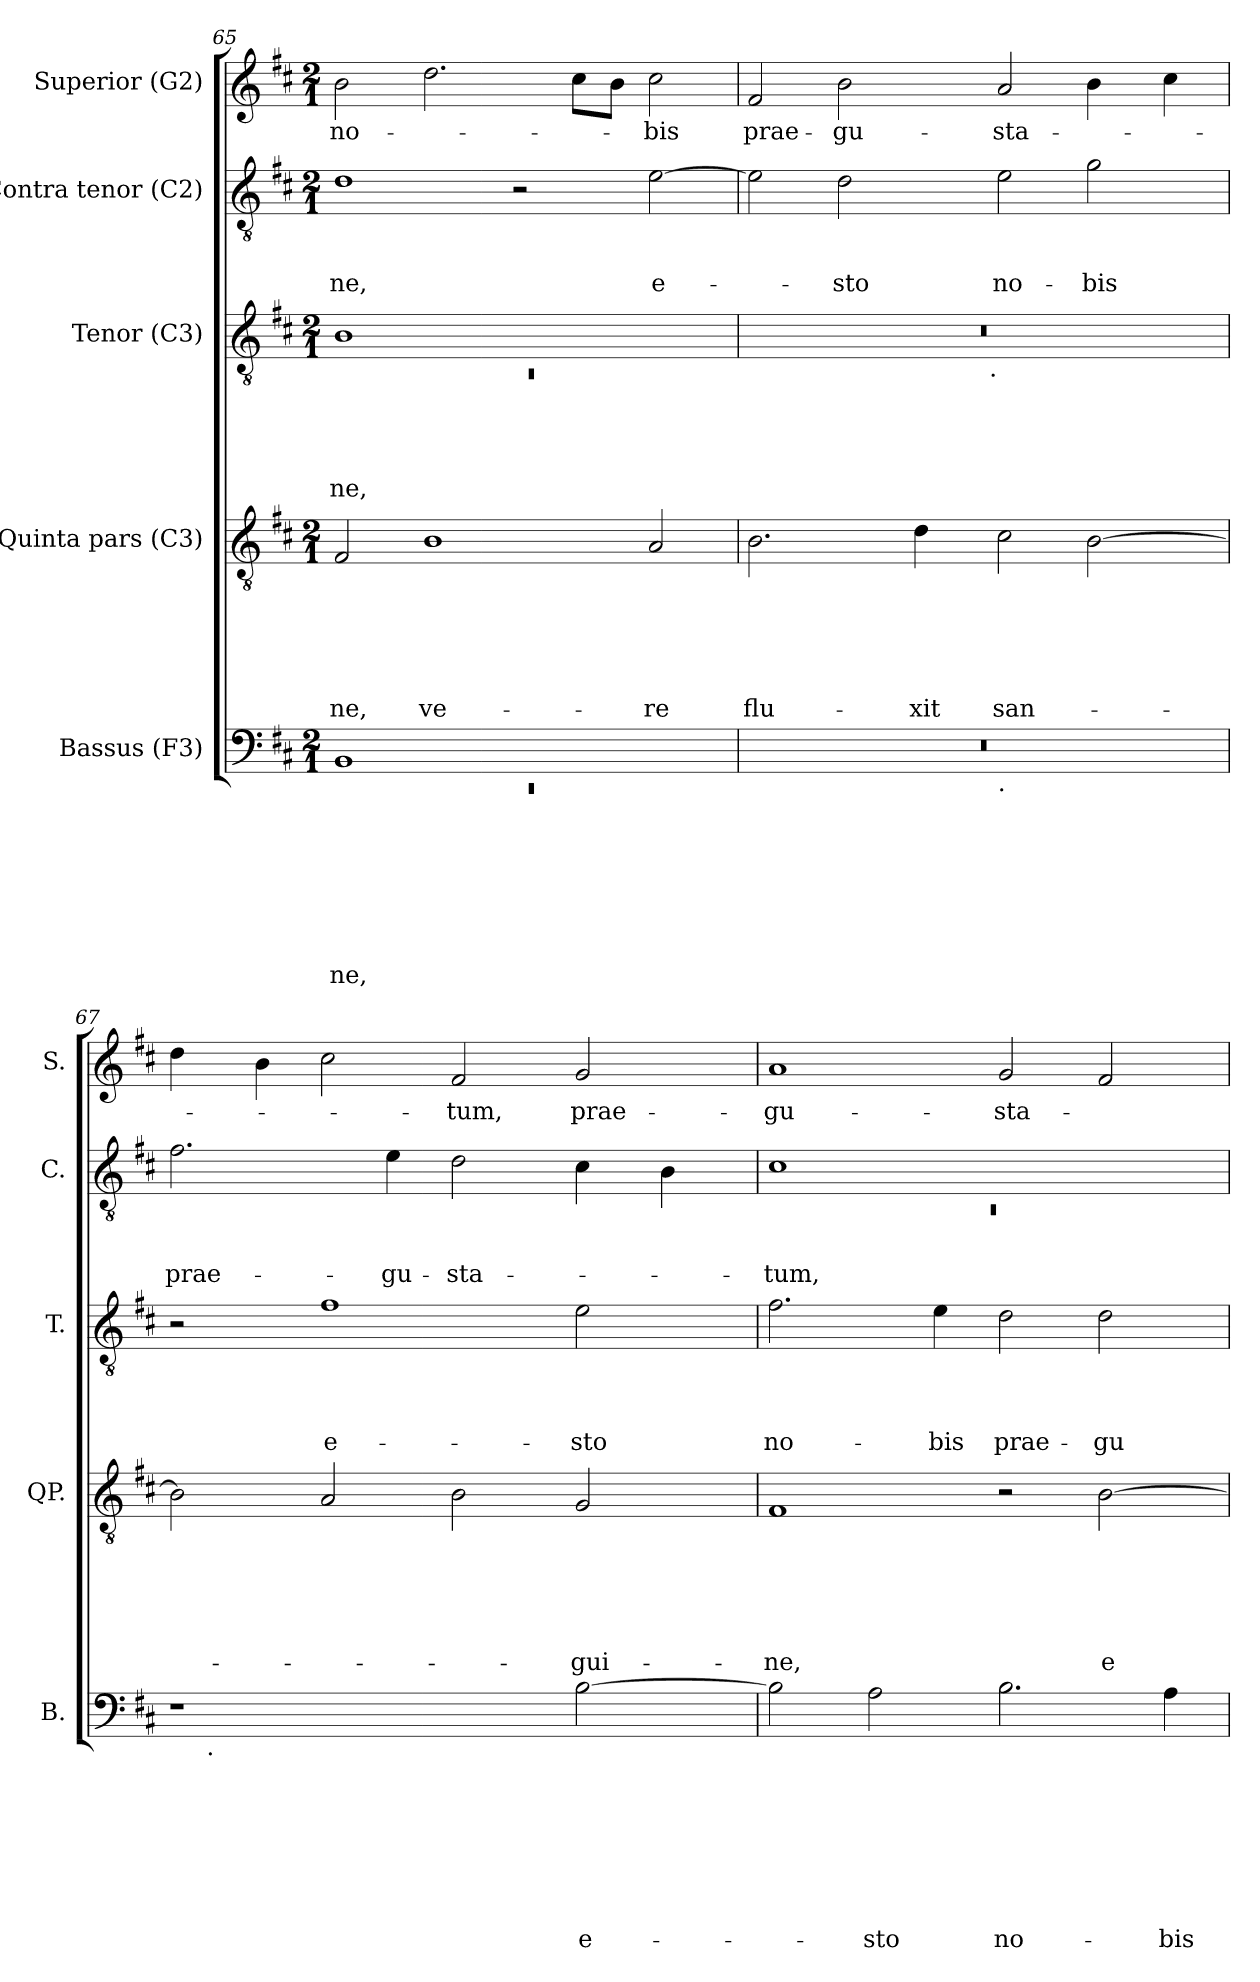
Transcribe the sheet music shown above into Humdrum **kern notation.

**kern	**text	**text	**text	**text	**text	**text	**text	**text	**kern	**text	**text	**text	**text	**text	**text	**kern	**text	**text	**text	**text	**text	**kern	**text	**text	**text	**kern	**text
*part5	*part5	*part5	*part5	*part5	*part5	*part5	*part5	*part5	*part4	*part4	*part4	*part4	*part4	*part4	*part4	*part3	*part3	*part3	*part3	*part3	*part3	*part2	*part2	*part2	*part2	*part1	*part1
*staff5	*staff5	*staff5	*staff5	*staff5	*staff5	*staff5	*staff5	*staff5	*staff4	*staff4	*staff4	*staff4	*staff4	*staff4	*staff4	*staff3	*staff3	*staff3	*staff3	*staff3	*staff3	*staff2	*staff2	*staff2	*staff2	*staff1	*staff1
*I"Bassus (F3)	*	*	*	*	*	*	*	*	*I"Quinta pars (C3)	*	*	*	*	*	*	*I"Tenor (C3)	*	*	*	*	*	*I"Contra tenor (C2)	*	*	*	*I"Superior (G2)	*
*I'B.	*	*	*	*	*	*	*	*	*I'QP.	*	*	*	*	*	*	*I'T.	*	*	*	*	*	*I'C.	*	*	*	*I'S.	*
*clefF4	*	*	*	*	*	*	*	*	*clefGv2	*	*	*	*	*	*	*clefGv2	*	*	*	*	*	*clefGv2	*	*	*	*clefG2	*
*k[f#c#]	*	*	*	*	*	*	*	*	*k[f#c#]	*	*	*	*	*	*	*k[f#c#]	*	*	*	*	*	*k[f#c#]	*	*	*	*k[f#c#]	*
*D:	*	*	*	*	*	*	*	*	*D:	*	*	*	*	*	*	*D:	*	*	*	*	*	*D:	*	*	*	*D:	*
*M2/1	*	*	*	*	*	*	*	*	*M2/1	*	*	*	*	*	*	*M2/1	*	*	*	*	*	*M2/1	*	*	*	*M2/1	*
=65	=65	=65	=65	=65	=65	=65	=65	=65	=65	=65	=65	=65	=65	=65	=65	=65	=65	=65	=65	=65	=65	=65	=65	=65	=65	=65	=65
*^	*	*	*	*	*	*	*	*	*	*	*	*	*	*	*	*^	*	*	*	*	*	*	*	*	*	*	*
!	!LO:N:vis=1	!	!	!	!	!	!	!	!LO:LY:b	!	!	!	!	!	!	!LO:LY:b	!	!LO:N:vis=1	!	!	!	!	!LO:LY:b	!	!	!	!LO:LY:b	!	!LO:LY:b
1BB	0rEE	.	.	.	.	.	.	.	-ne,	2F#/	.	.	.	.	.	-ne,	1B	0rC	.	.	.	.	-ne,	1d	.	.	-ne,	2b\	no-
!	!	!	!	!	!	!	!	!	!	!	!	!	!	!	!	!LO:LY:b	!	!	!	!	!	!	!	!	!	!	!	!	!
.	.	.	.	.	.	.	.	.	.	1B	.	.	.	.	.	ve-	.	.	.	.	.	.	.	.	.	.	.	2.dd\	.
1ryy	.	.	.	.	.	.	.	.	.	.	.	.	.	.	.	.	1ryy	.	.	.	.	.	.	2r	.	.	.	.	.
.	.	.	.	.	.	.	.	.	.	.	.	.	.	.	.	.	.	.	.	.	.	.	.	.	.	.	.	8cc#\L	.
.	.	.	.	.	.	.	.	.	.	.	.	.	.	.	.	.	.	.	.	.	.	.	.	.	.	.	.	8b\J	.
!	!	!	!	!	!	!	!	!	!	!	!	!	!	!	!	!LO:LY:b	!	!	!	!	!	!	!	!	!	!	!LO:LY:b:rj	!	!LO:LY:b
.	.	.	.	.	.	.	.	.	.	2A/	.	.	.	.	.	-re	.	.	.	.	.	.	.	[>2e\	.	.	e-	2cc#\	-bis
=66	=66	=66	=66	=66	=66	=66	=66	=66	=66	=66	=66	=66	=66	=66	=66	=66	=66	=66	=66	=66	=66	=66	=66	=66	=66	=66	=66	=66	=66
!	!	!	!	!	!	!	!	!	!	!	!	!	!	!	!	!LO:LY:b	!	!	!	!	!	!	!	!	!	!	!	!	!LO:LY:b
0r	1ryy	.	.	.	.	.	.	.	.	2.B\	.	.	.	.	.	flu-	0r	3%2ryy	.	.	.	.	.	2e\]	.	.	.	2f#/	prae-
!	!	!	!	!	!	!	!	!	!	!	!	!	!	!	!	!	!	!	!	!	!	!	!	!	!	!	!LO:LY:b	!	!LO:LY:b
.	.	.	.	.	.	.	.	.	.	.	.	.	.	.	.	.	.	.	.	.	.	.	.	2d\	.	.	-sto	2b\	-gu-
.	.	.	.	.	.	.	.	.	.	.	.	.	.	.	.	.	.	6ryy	.	.	.	.	.	.	.	.	.	.	.
!	!	!	!	!	!	!	!	!	!	!	!	!	!	!	!	!LO:LY:b	!	!	!	!	!	!	!	!	!	!	!	!	!
.	.	.	.	.	.	.	.	.	.	4d\	.	.	.	.	.	-xit	.	.	.	.	.	.	.	.	.	.	.	.	.
.	.	.	.	.	.	.	.	.	.	.	.	.	.	.	.	.	.	12...ryy	.	.	.	.	.	.	.	.	.	.	.
!	!	!	!	!	!	!	!	!	!	!	!	!	!	!	!	!	!	!LO:TX:b:t=.	!	!	!	!	!	!	!	!	!	!	!
.	.	.	.	.	.	.	.	.	.	.	.	.	.	.	.	.	.	3%2ryy	.	.	.	.	.	.	.	.	.	.	.
!	!LO:TX:b:t=.	!	!	!	!	!	!	!	!	!	!	!	!	!	!	!	!	!	!	!	!	!	!	!	!	!	!	!	!
!	!	!	!	!	!	!	!	!	!	!	!	!	!	!	!	!LO:LY:b	!	!	!	!	!	!	!	!	!	!	!LO:LY:b	!	!LO:LY:b
.	1ryy	.	.	.	.	.	.	.	.	2c#\	.	.	.	.	.	san-	.	.	.	.	.	.	.	2e\	.	.	no-	2a/	-sta-
!	!	!	!	!	!	!	!	!	!	!	!	!	!	!	!	!	!	!	!	!	!	!	!	!	!	!	!LO:LY:b	!	!
.	.	.	.	.	.	.	.	.	.	[>2B\	.	.	.	.	.	.	.	.	.	.	.	.	.	2g\	.	.	-bis	4b\	.
.	.	.	.	.	.	.	.	.	.	.	.	.	.	.	.	.	.	3ryy	.	.	.	.	.	.	.	.	.	.	.
.	.	.	.	.	.	.	.	.	.	.	.	.	.	.	.	.	.	.	.	.	.	.	.	.	.	.	.	4cc#\	.
.	.	.	.	.	.	.	.	.	.	.	.	.	.	.	.	.	.	96ryy	.	.	.	.	.	.	.	.	.	.	.
=67	=67	=67	=67	=67	=67	=67	=67	=67	=67	=67	=67	=67	=67	=67	=67	=67	=67	=67	=67	=67	=67	=67	=67	=67	=67	=67	=67	=67	=67
!	!	!	!	!	!	!	!	!	!	!	!	!	!	!	!	!	!	!	!	!	!	!	!	!	!	!	!LO:LY:b	!	!
*	*	*	*	*	*	*	*	*	*	*	*	*	*	*	*	*	*v	*v	*	*	*	*	*	*	*	*	*	*	*
1r	16.ryy	.	.	.	.	.	.	.	.	2B\]	.	.	.	.	.	.	2r	.	.	.	.	.	2.f#\	.	.	prae-	4dd\	.
!	!LO:TX:b:t=.	!	!	!	!	!	!	!	!	!	!	!	!	!	!	!	!	!	!	!	!	!	!	!	!	!	!	!
.	1ryy	.	.	.	.	.	.	.	.	.	.	.	.	.	.	.	.	.	.	.	.	.	.	.	.	.	.	.
.	.	.	.	.	.	.	.	.	.	.	.	.	.	.	.	.	.	.	.	.	.	.	.	.	.	.	4b\	.
!	!	!	!	!	!	!	!	!	!	!	!	!	!	!	!	!	!	!	!	!	!LO:LY:b:rj	!	!	!	!	!	!	!
.	.	.	.	.	.	.	.	.	.	2A/	.	.	.	.	.	.	1f#	.	.	.	e-	.	.	.	.	.	2cc#\	.
!	!	!	!	!	!	!	!	!	!	!	!	!	!	!	!	!	!	!	!	!	!	!	!	!	!	!LO:LY:b	!	!
.	.	.	.	.	.	.	.	.	.	.	.	.	.	.	.	.	.	.	.	.	.	.	4e\	.	.	-gu-	.	.
!	!	!	!	!	!	!	!	!	!	!	!	!	!	!	!	!	!	!	!	!	!	!	!	!	!	!LO:LY:b	!	!LO:LY:b
2ryy	.	.	.	.	.	.	.	.	.	2B\	.	.	.	.	.	.	.	.	.	.	.	.	2d\	.	.	-sta-	2f#/	-tum,
.	2ryy	.	.	.	.	.	.	.	.	.	.	.	.	.	.	.	.	.	.	.	.	.	.	.	.	.	.	.
!	!	!	!	!	!	!	!	!	!LO:LY:b:rj	!	!	!	!	!	!	!LO:LY:b	!	!	!	!	!LO:LY:b	!	!	!	!	!	!	!LO:LY:b
[<2B\	.	.	.	.	.	.	.	.	e-	2G/	.	.	.	.	.	-gui-	2e\	.	.	.	-sto	.	4c#\	.	.	.	2g/	prae-
.	4ryy	.	.	.	.	.	.	.	.	.	.	.	.	.	.	.	.	.	.	.	.	.	.	.	.	.	.	.
.	.	.	.	.	.	.	.	.	.	.	.	.	.	.	.	.	.	.	.	.	.	.	4B\	.	.	.	.	.
.	8ryy	.	.	.	.	.	.	.	.	.	.	.	.	.	.	.	.	.	.	.	.	.	.	.	.	.	.	.
.	32ryy	.	.	.	.	.	.	.	.	.	.	.	.	.	.	.	.	.	.	.	.	.	.	.	.	.	.	.
!!LO:LB:g=z
=68	=68	=68	=68	=68	=68	=68	=68	=68	=68	=68	=68	=68	=68	=68	=68	=68	=68	=68	=68	=68	=68	=68	=68	=68	=68	=68	=68	=68
*	*	*	*	*	*	*	*	*	*	*	*	*	*	*	*	*	*	*	*	*	*	*	*^	*	*	*	*	*
!	!	!	!	!	!	!	!	!	!	!	!	!	!	!	!	!LO:LY:b	!	!	!	!	!LO:LY:b	!	!	!LO:N:vis=1	!	!	!LO:LY:b	!	!LO:LY:b
*v	*v	*	*	*	*	*	*	*	*	*	*	*	*	*	*	*	*	*	*	*	*	*	*	*	*	*	*	*	*
2B\]	.	.	.	.	.	.	.	.	1F#	.	.	.	.	.	-ne,	2.f#\	.	.	.	no-	.	1c#	0rC	.	.	-tum,	1a	-gu-
!	!	!	!	!	!	!	!	!LO:LY:b	!	!	!	!	!	!	!	!	!	!	!	!	!	!	!	!	!	!	!	!
2A\	.	.	.	.	.	.	.	-sto	.	.	.	.	.	.	.	.	.	.	.	.	.	.	.	.	.	.	.	.
!	!	!	!	!	!	!	!	!	!	!	!	!	!	!	!	!	!	!	!	!LO:LY:b	!	!	!	!	!	!	!	!
.	.	.	.	.	.	.	.	.	.	.	.	.	.	.	.	4e\	.	.	.	-bis	.	.	.	.	.	.	.	.
!	!	!	!	!	!	!	!	!LO:LY:b	!	!	!	!	!	!	!	!	!	!	!	!LO:LY:b	!	!	!	!	!	!	!	!LO:LY:b
2.B\	.	.	.	.	.	.	.	no-	2r	.	.	.	.	.	.	2d\	.	.	.	prae-	.	1ryy	.	.	.	.	2g/	-sta-
!	!	!	!	!	!	!	!	!	!	!	!	!	!	!	!LO:LY:b:rj	!	!	!	!	!LO:LY:b	!	!	!	!	!	!	!	!
.	.	.	.	.	.	.	.	.	[>2B\	.	.	.	.	.	e-	2d\	.	.	.	-gu-	.	.	.	.	.	.	2f#/	.
!	!	!	!	!	!	!	!	!LO:LY:b	!	!	!	!	!	!	!	!	!	!	!	!	!	!	!	!	!	!	!	!
4A\	.	.	.	.	.	.	.	-bis	.	.	.	.	.	.	.	.	.	.	.	.	.	.	.	.	.	.	.	.
*	*	*	*	*	*	*	*	*	*	*	*	*	*	*	*	*	*	*	*	*	*	*v	*v	*	*	*	*	*
=	=	=	=	=	=	=	=	=	=	=	=	=	=	=	=	=	=	=	=	=	=	=	=	=	=	=	=
*-	*-	*-	*-	*-	*-	*-	*-	*-	*-	*-	*-	*-	*-	*-	*-	*-	*-	*-	*-	*-	*-	*-	*-	*-	*-	*-	*-
